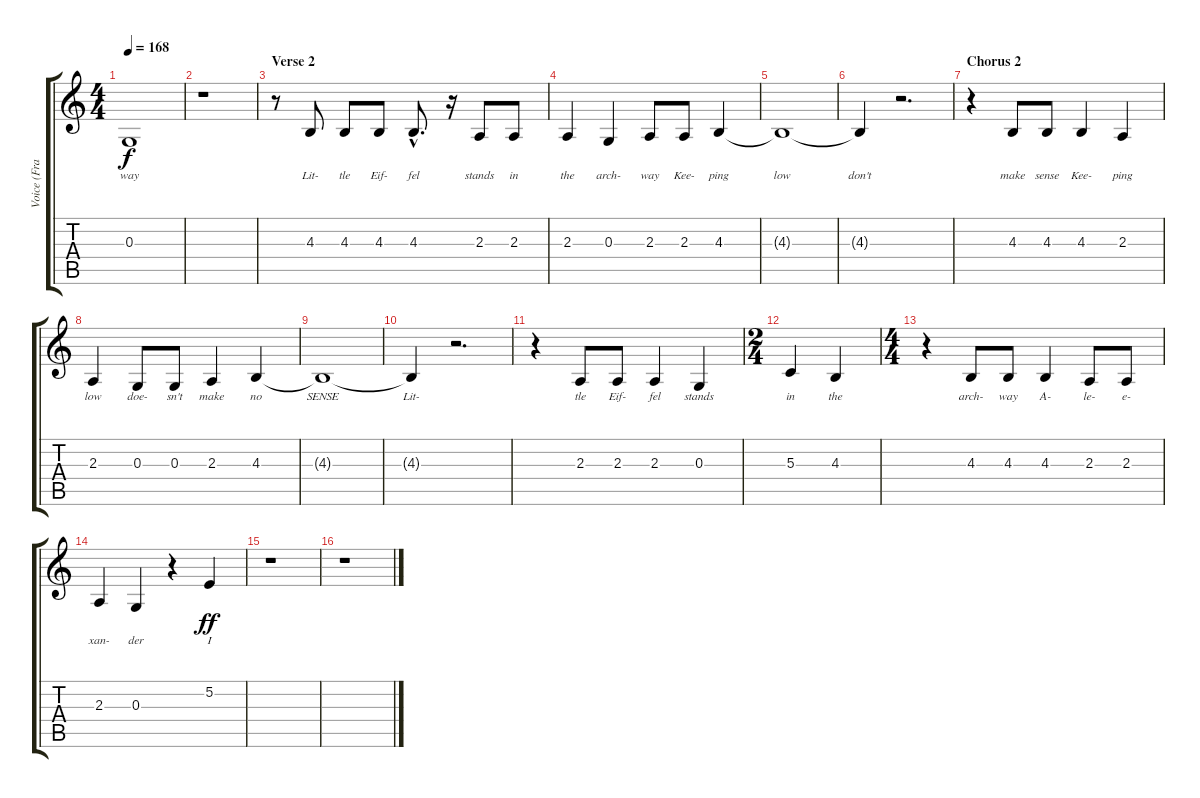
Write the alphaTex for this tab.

\track ("Voice (Frank Black)" "Voice (Fra") {instrument clarinet}
\staff {score tabs}
\tuning (E4 B3 G3 D3 A2 E2) {hide}
\ts (4 4)
\tempo 168
\clef g2
\ks c
0.3{t}.1{lyrics (0 "way") lyrics (1 "") lyrics (2 "") lyrics (3 "") lyrics (4 "") dy f} |
r.1 |
\section ("" "Verse 2")
r.8 4.3.8{lyrics (0 "Lit-") lyrics (1 "") lyrics (2 "") lyrics (3 "") lyrics (4 "")} 4.3.8{lyrics (0 "tle") lyrics (1 "") lyrics (2 "") lyrics (3 "") lyrics (4 "")} 4.3.8{lyrics (0 "Eif-") lyrics (1 "") lyrics (2 "") lyrics (3 "") lyrics (4 "")} 4.3{hac}.8{d lyrics (0 "fel") lyrics (1 "") lyrics (2 "") lyrics (3 "") lyrics (4 "")} r.16 2.3.8{lyrics (0 "stands") lyrics (1 "") lyrics (2 "") lyrics (3 "") lyrics (4 "")} 2.3.8{lyrics (0 "in") lyrics (1 "") lyrics (2 "") lyrics (3 "") lyrics (4 "")} |
2.3.4{lyrics (0 "the") lyrics (1 "") lyrics (2 "") lyrics (3 "") lyrics (4 "")} 0.3.4{lyrics (0 "arch-") lyrics (1 "") lyrics (2 "") lyrics (3 "") lyrics (4 "")} 2.3.8{lyrics (0 "way") lyrics (1 "") lyrics (2 "") lyrics (3 "") lyrics (4 "")} 2.3.8{lyrics (0 "Kee-") lyrics (1 "") lyrics (2 "") lyrics (3 "") lyrics (4 "")} 4.3.4{lyrics (0 "ping") lyrics (1 "") lyrics (2 "") lyrics (3 "") lyrics (4 "")} |
4.3{t}.1{lyrics (0 "low") lyrics (1 "") lyrics (2 "") lyrics (3 "") lyrics (4 "")} |
4.3{t}.4{lyrics (0 "don't") lyrics (1 "") lyrics (2 "") lyrics (3 "") lyrics (4 "")} r.2{d} |
\section ("" "Chorus 2")
r.4 4.3.8{lyrics (0 "make") lyrics (1 "") lyrics (2 "") lyrics (3 "") lyrics (4 "")} 4.3.8{lyrics (0 "sense") lyrics (1 "") lyrics (2 "") lyrics (3 "") lyrics (4 "")} 4.3.4{lyrics (0 "Kee-") lyrics (1 "") lyrics (2 "") lyrics (3 "") lyrics (4 "")} 2.3.4{lyrics (0 "ping") lyrics (1 "") lyrics (2 "") lyrics (3 "") lyrics (4 "")} |
2.3.4{lyrics (0 "low") lyrics (1 "") lyrics (2 "") lyrics (3 "") lyrics (4 "")} 0.3.8{lyrics (0 "doe-") lyrics (1 "") lyrics (2 "") lyrics (3 "") lyrics (4 "")} 0.3.8{lyrics (0 "sn't") lyrics (1 "") lyrics (2 "") lyrics (3 "") lyrics (4 "")} 2.3.4{lyrics (0 "make") lyrics (1 "") lyrics (2 "") lyrics (3 "") lyrics (4 "")} 4.3.4{lyrics (0 "no") lyrics (1 "") lyrics (2 "") lyrics (3 "") lyrics (4 "")} |
4.3{t}.1{lyrics (0 "SENSE") lyrics (1 "") lyrics (2 "") lyrics (3 "") lyrics (4 "")} |
4.3{t}.4{lyrics (0 "Lit-") lyrics (1 "") lyrics (2 "") lyrics (3 "") lyrics (4 "")} r.2{d} |
r.4 2.3.8{lyrics (0 "tle") lyrics (1 "") lyrics (2 "") lyrics (3 "") lyrics (4 "")} 2.3.8{lyrics (0 "Eif-") lyrics (1 "") lyrics (2 "") lyrics (3 "") lyrics (4 "")} 2.3.4{lyrics (0 "fel") lyrics (1 "") lyrics (2 "") lyrics (3 "") lyrics (4 "")} 0.3.4{lyrics (0 "stands") lyrics (1 "") lyrics (2 "") lyrics (3 "") lyrics (4 "")} |
\ts (2 4)
5.3.4{lyrics (0 "in") lyrics (1 "") lyrics (2 "") lyrics (3 "") lyrics (4 "")} 4.3.4{lyrics (0 "the") lyrics (1 "") lyrics (2 "") lyrics (3 "") lyrics (4 "")} |
\ts (4 4)
r.4 4.3.8{lyrics (0 "arch-") lyrics (1 "") lyrics (2 "") lyrics (3 "") lyrics (4 "")} 4.3.8{lyrics (0 "way") lyrics (1 "") lyrics (2 "") lyrics (3 "") lyrics (4 "")} 4.3.4{lyrics (0 "A-") lyrics (1 "") lyrics (2 "") lyrics (3 "") lyrics (4 "")} 2.3.8{lyrics (0 "le-") lyrics (1 "") lyrics (2 "") lyrics (3 "") lyrics (4 "")} 2.3.8{lyrics (0 "e-") lyrics (1 "") lyrics (2 "") lyrics (3 "") lyrics (4 "")} |
2.3.4{lyrics (0 "xan-") lyrics (1 "") lyrics (2 "") lyrics (3 "") lyrics (4 "")} 0.3.4{lyrics (0 "der") lyrics (1 "") lyrics (2 "") lyrics (3 "") lyrics (4 "")} r.4 5.2.4{lyrics (0 "I") lyrics (1 "") lyrics (2 "") lyrics (3 "") lyrics (4 "") dy ff} |
r.1 |
r.1
